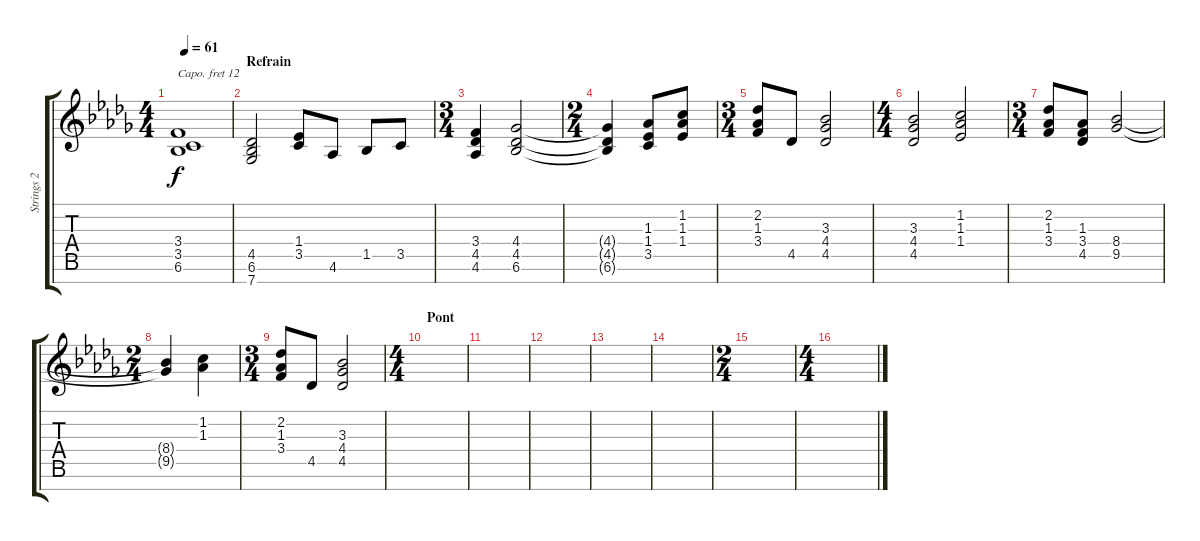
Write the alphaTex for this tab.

\track ("Strings 2 Right" "Strings 2 ") {instrument stringensemble1}
\staff {score tabs}
\capo 12
\tuning (E4 B3 G3 D3 A2 E2 B1) {hide}
\ts (4 4)
\tempo 61
\clef g2
\ks db
(3.4 3.5 6.6).1{dy f} |
\section ("" "Refrain")
(4.5 6.6 7.7).2 (1.4 3.5).8 4.6.8 1.5.8 3.5.8 |
\ts (3 4)
(3.4 4.5 4.6).4 (4.4 4.5 6.6).2 |
\ts (2 4)
(4.4{t} 4.5{t} 6.6{t}).4 (1.3 1.4 3.5).8 (1.2 1.3 1.4).8 |
\ts (3 4)
(2.2 1.3 3.4).8 4.5.8 (3.3 4.4 4.5).2 |
\ts (4 4)
(3.3 4.4 4.5).2 (1.2 1.3 1.4).2 |
\ts (3 4)
(2.2 1.3 3.4).8 (1.3 3.4 4.5).8 (8.4 9.5).2 |
\ts (2 4)
(8.4{t} 9.5{t}).4 (1.2 1.3).4 |
\ts (3 4)
(2.2 1.3 3.4).8 4.5.8 (3.3 4.4 4.5).2 |
\ts (4 4)
\section ("" "Pont")
|
|
|
|
|
\ts (2 4)
|
\ts (4 4)
